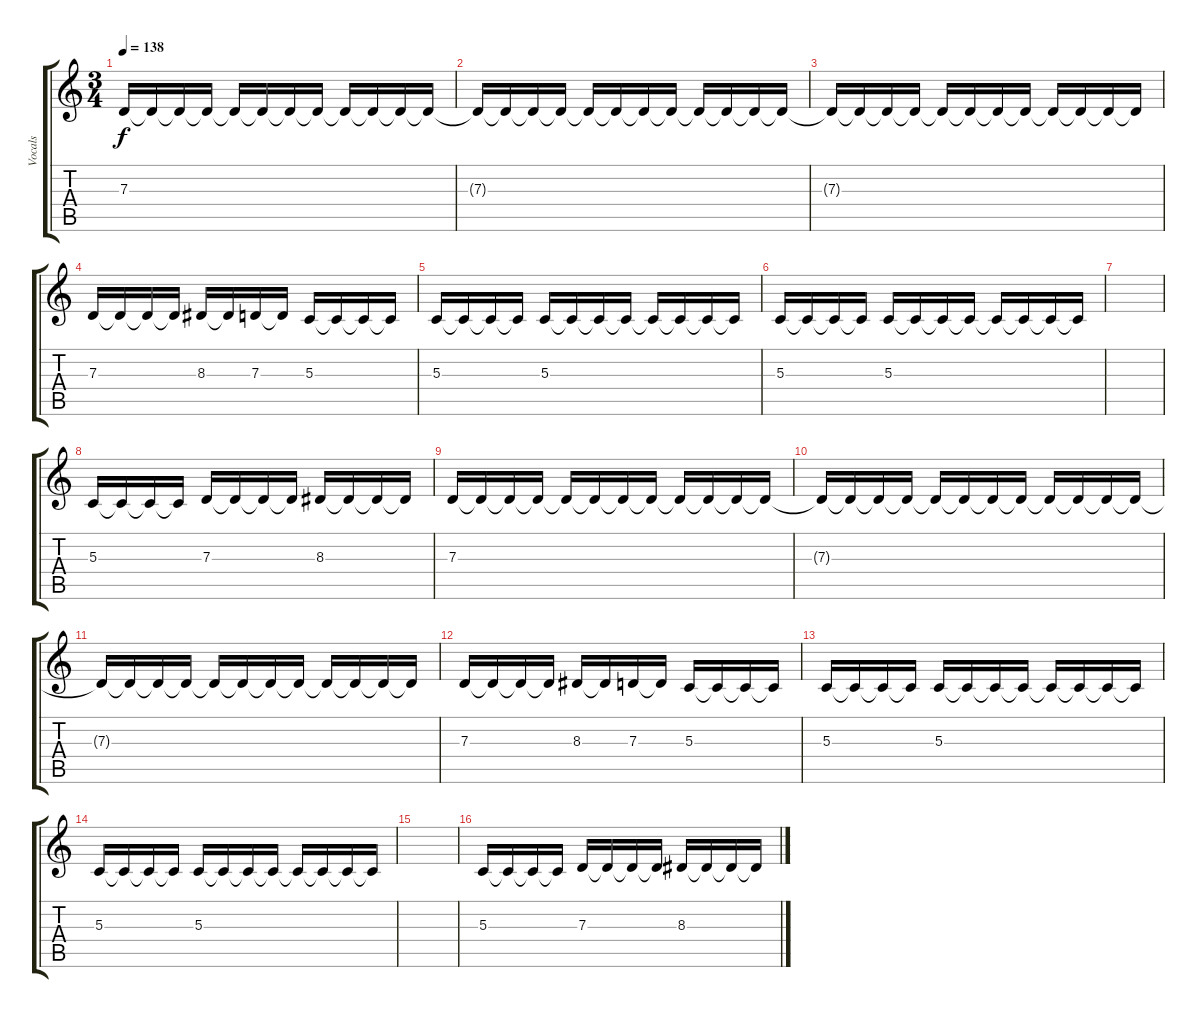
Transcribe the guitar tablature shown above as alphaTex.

\track ("Vocals" "Vocals") {instrument trumpet}
\staff {score tabs}
\tuning (E4 B3 G3 D3 A2 E2) {hide}
\ts (3 4)
\tempo 138
\clef g2
\ks c
7.3.16{dy f} 7.3{t}.16 7.3{t}.16 7.3{t}.16 7.3{t}.16 7.3{t}.16 7.3{t}.16 7.3{t}.16 7.3{t}.16 7.3{t}.16 7.3{t}.16 7.3{t}.16 |
7.3{t}.16 7.3{t}.16 7.3{t}.16 7.3{t}.16 7.3{t}.16 7.3{t}.16 7.3{t}.16 7.3{t}.16 7.3{t}.16 7.3{t}.16 7.3{t}.16 7.3{t}.16 |
7.3{t}.16 7.3{t}.16 7.3{t}.16 7.3{t}.16 7.3{t}.16 7.3{t}.16 7.3{t}.16 7.3{t}.16 7.3{t}.16 7.3{t}.16 7.3{t}.16 7.3{t}.16 |
7.3.16 7.3{t}.16 7.3{t}.16 7.3{t}.16 8.3.16 8.3{t}.16 7.3.16 7.3{t}.16 5.3.16 5.3{t}.16 5.3{t}.16 5.3{t}.16 |
5.3.16 5.3{t}.16 5.3{t}.16 5.3{t}.16 5.3.16 5.3{t}.16 5.3{t}.16 5.3{t}.16 5.3{t}.16 5.3{t}.16 5.3{t}.16 5.3{t}.16 |
5.3.16 5.3{t}.16 5.3{t}.16 5.3{t}.16 5.3.16 5.3{t}.16 5.3{t}.16 5.3{t}.16 5.3{t}.16 5.3{t}.16 5.3{t}.16 5.3{t}.16 |
|
5.3.16 5.3{t}.16 5.3{t}.16 5.3{t}.16 7.3.16 7.3{t}.16 7.3{t}.16 7.3{t}.16 8.3.16 8.3{t}.16 8.3{t}.16 8.3{t}.16 |
7.3.16 7.3{t}.16 7.3{t}.16 7.3{t}.16 7.3{t}.16 7.3{t}.16 7.3{t}.16 7.3{t}.16 7.3{t}.16 7.3{t}.16 7.3{t}.16 7.3{t}.16 |
7.3{t}.16 7.3{t}.16 7.3{t}.16 7.3{t}.16 7.3{t}.16 7.3{t}.16 7.3{t}.16 7.3{t}.16 7.3{t}.16 7.3{t}.16 7.3{t}.16 7.3{t}.16 |
7.3{t}.16 7.3{t}.16 7.3{t}.16 7.3{t}.16 7.3{t}.16 7.3{t}.16 7.3{t}.16 7.3{t}.16 7.3{t}.16 7.3{t}.16 7.3{t}.16 7.3{t}.16 |
7.3.16 7.3{t}.16 7.3{t}.16 7.3{t}.16 8.3.16 8.3{t}.16 7.3.16 7.3{t}.16 5.3.16 5.3{t}.16 5.3{t}.16 5.3{t}.16 |
5.3.16 5.3{t}.16 5.3{t}.16 5.3{t}.16 5.3.16 5.3{t}.16 5.3{t}.16 5.3{t}.16 5.3{t}.16 5.3{t}.16 5.3{t}.16 5.3{t}.16 |
5.3.16 5.3{t}.16 5.3{t}.16 5.3{t}.16 5.3.16 5.3{t}.16 5.3{t}.16 5.3{t}.16 5.3{t}.16 5.3{t}.16 5.3{t}.16 5.3{t}.16 |
|
5.3.16 5.3{t}.16 5.3{t}.16 5.3{t}.16 7.3.16 7.3{t}.16 7.3{t}.16 7.3{t}.16 8.3.16 8.3{t}.16 8.3{t}.16 8.3{t}.16
